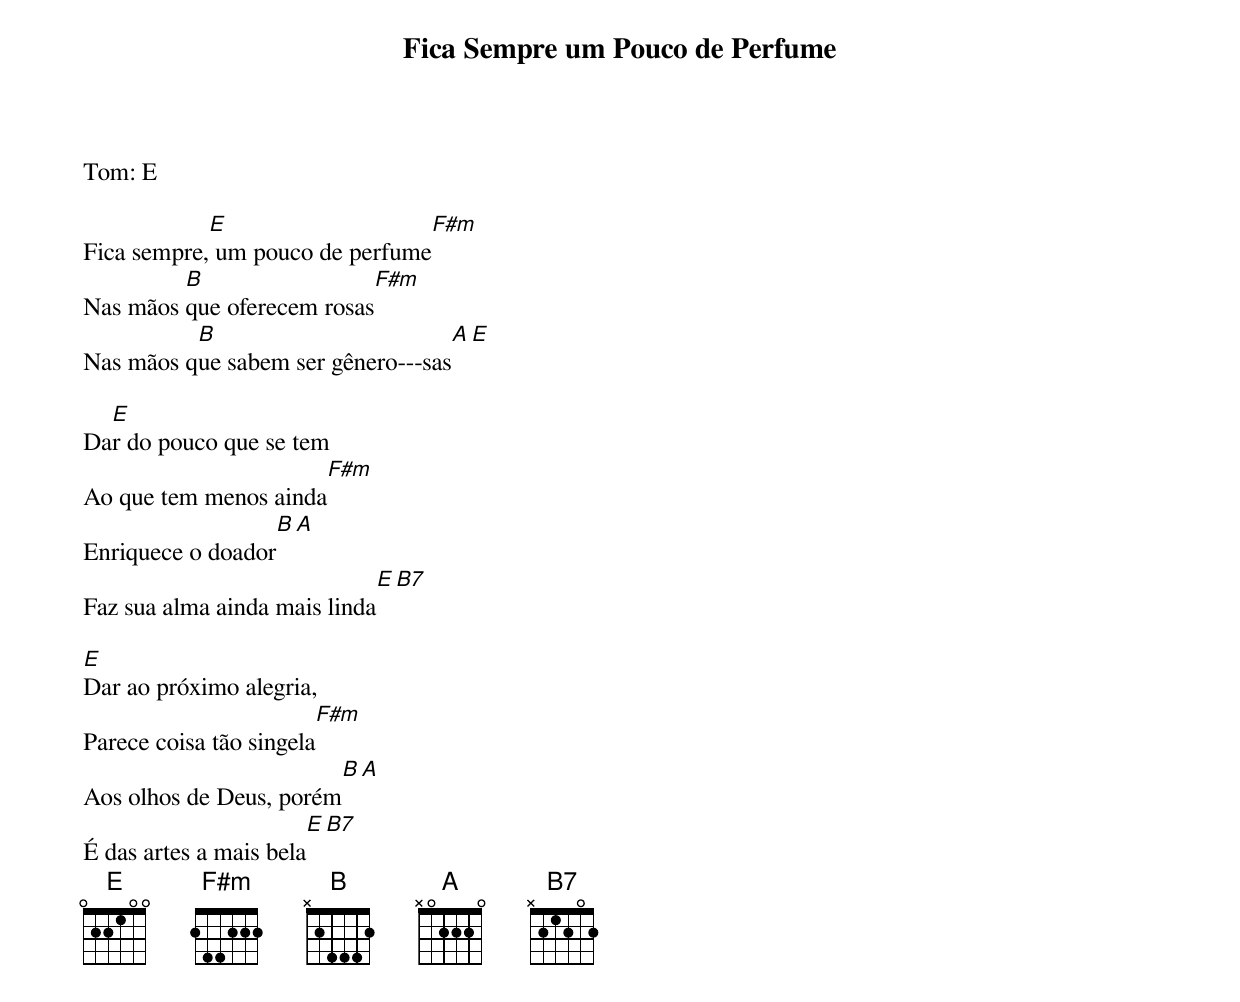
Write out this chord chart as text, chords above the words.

Fica Sempre um Pouco de Perfume
Tom: E

            E                                        F#m
Fica sempre, um pouco de perfume
         B                                 F#m
Nas mãos que oferecem rosas
          B                                           A      E
Nas mãos que sabem ser gênero---sas

  E
Dar do pouco que se tem
                                 F#m
Ao que tem menos ainda
                               B    A
Enriquece o doador
                                              E      B7
Faz sua alma ainda mais linda

E
Dar ao próximo alegria,
                                 F#m
Parece coisa tão singela
                                          B    A
Aos olhos de Deus, porém
                                    E   B7
É das artes a mais bela
